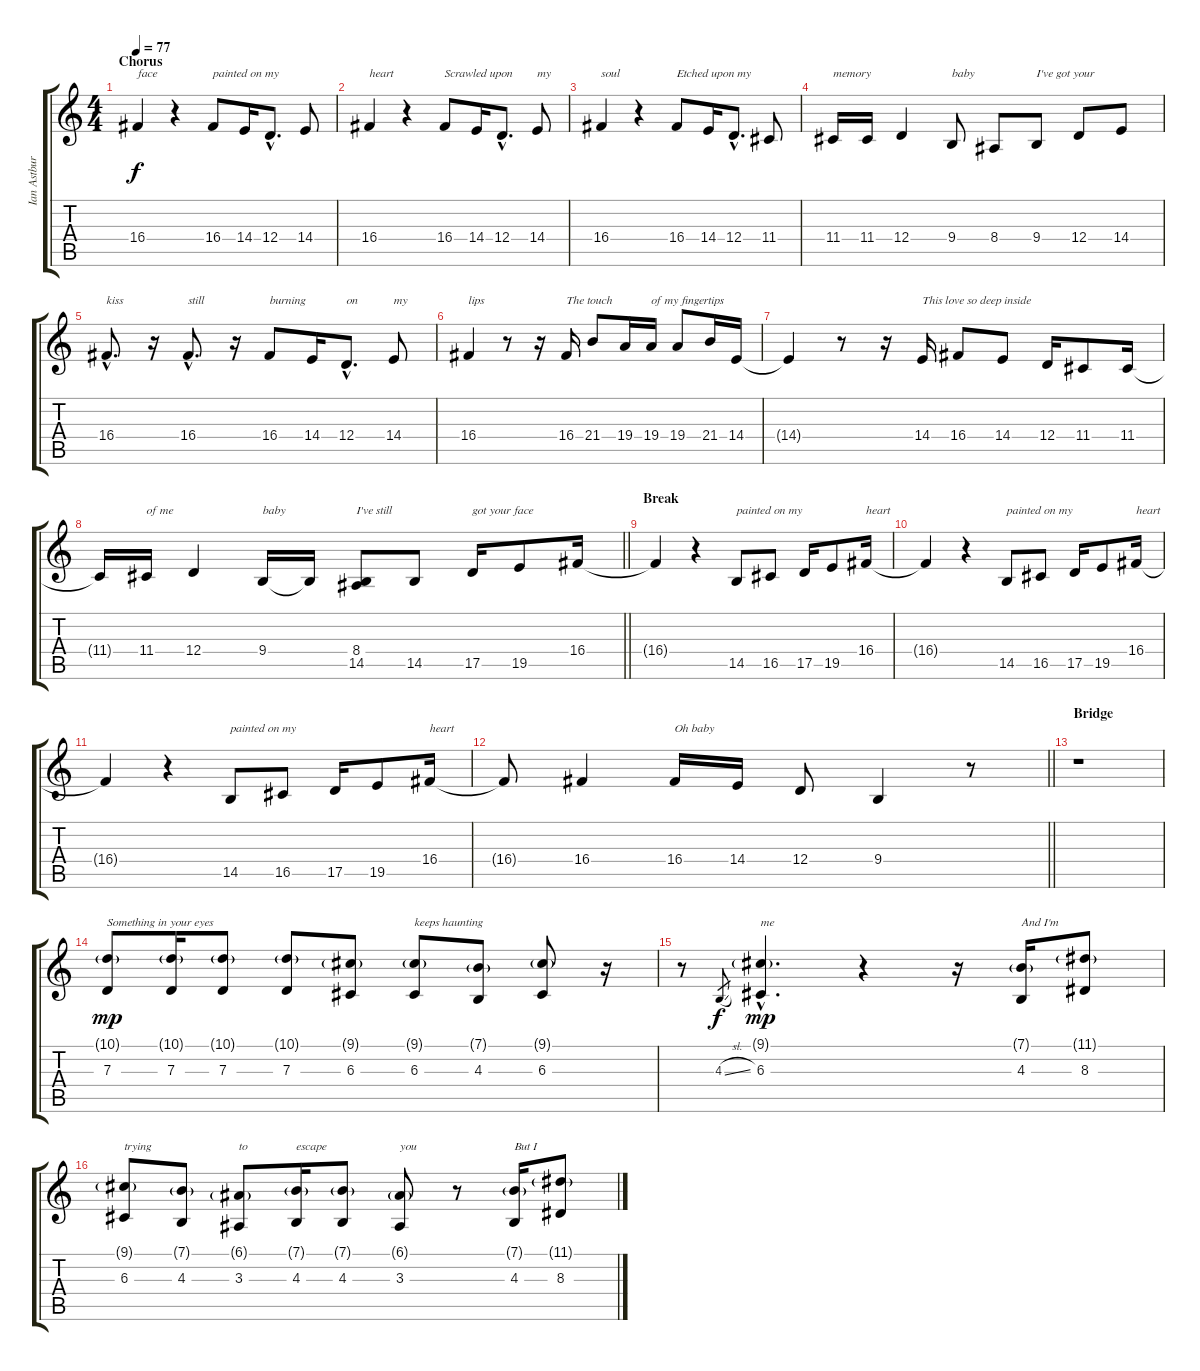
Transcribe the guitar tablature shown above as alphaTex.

\track ("Ian Astbury (Vocals)" "Ian Astbur") {instrument violin}
\staff {score tabs}
\tuning (E4 B3 G3 D3 A2 E2) {hide}
\ts (4 4)
\section ("" "Chorus")
\tempo 77
\clef g2
\ks c
16.4.4{txt "face" dy f} r.4 16.4.8{txt "painted on my"} 14.4.16 12.4{hac}.8{d} 14.4.8 |
16.4.4{txt "heart"} r.4 16.4.8{txt "Scrawled upon"} 14.4.16 12.4{hac}.8{d} 14.4.8{txt "my"} |
16.4.4{txt "soul"} r.4 16.4.8{txt "Etched upon my"} 14.4.16 12.4{hac}.8{d} 11.4.8 |
11.4.16{txt "memory"} 11.4.16 12.4.4 9.4.8{txt "baby"} 8.4.8 9.4.8{txt "I've got your"} 12.4.8 14.4.8 |
16.4{hac}.8{d txt "kiss"} r.16 16.4{hac}.8{d txt "still"} r.16 16.4.8{txt "burning"} 14.4.16 12.4{hac}.8{d txt "on"} 14.4.8{txt "my"} |
16.4.4{txt "lips"} r.8 r.16 16.4.16{txt "The touch"} 21.4.8 19.4.16 19.4.16{txt "of my fingertips"} 19.4.8 21.4.16 14.4.16 |
14.4{t}.4 r.8 r.16 14.4.16{txt "This love so deep inside"} 16.4.8 14.4.8 12.4.16 11.4.8 11.4.16 |
\barLineRight lightlight
11.4{t}.16 11.4.16{txt "of me"} 12.4.4 9.4.16{txt "baby"} 9.4{t}.16 (8.4 14.5).8{txt "I've still"} 14.5.8 17.5.16{txt "got your face"} 19.5.8 16.4.16 |
\section ("" "Break")
16.4{t}.4 r.4 14.5.8{txt "painted on my"} 16.5.8 17.5.16 19.5.8 16.4.16{txt "heart"} |
16.4{t}.4 r.4 14.5.8{txt "painted on my"} 16.5.8 17.5.16 19.5.8 16.4.16{txt "heart"} |
16.4{t}.4 r.4 14.5.8{txt "painted on my"} 16.5.8 17.5.16 19.5.8 16.4.16{txt "heart"} |
\barLineRight lightlight
16.4{t}.8 16.4.4 16.4.16{txt "Oh baby"} 14.4.16 12.4.8 9.4.4 r.8 |
\section ("" "Bridge")
r.1 |
(10.1{g} 7.3).8{txt "Something in your eyes" dy mp} (10.1{g} 7.3).16 (10.1{g} 7.3).8 (10.1{g} 7.3).8 (9.1{g} 6.3).8 (9.1{g} 6.3).8{txt "keeps haunting"} (7.1{g} 4.3).8 (9.1{g} 6.3).8 r.16 |
r.8 4.3{sl}.8{gr dy f} (9.1{g hac} 6.3{hac}).4{d txt "me" dy mp} r.4 r.16 (7.1{g} 4.3).16{txt "And I'm"} (11.1{g} 8.3).8 |
(9.1{g} 6.3).8{txt "trying"} (7.1{g} 4.3).8 (6.1{g} 3.3).8{txt "to"} (7.1{g} 4.3).16{txt "escape"} (7.1{g} 4.3).8 (6.1{g} 3.3).8{txt "you"} r.8 (7.1{g} 4.3).16{txt "But I"} (11.1{g} 8.3).8
